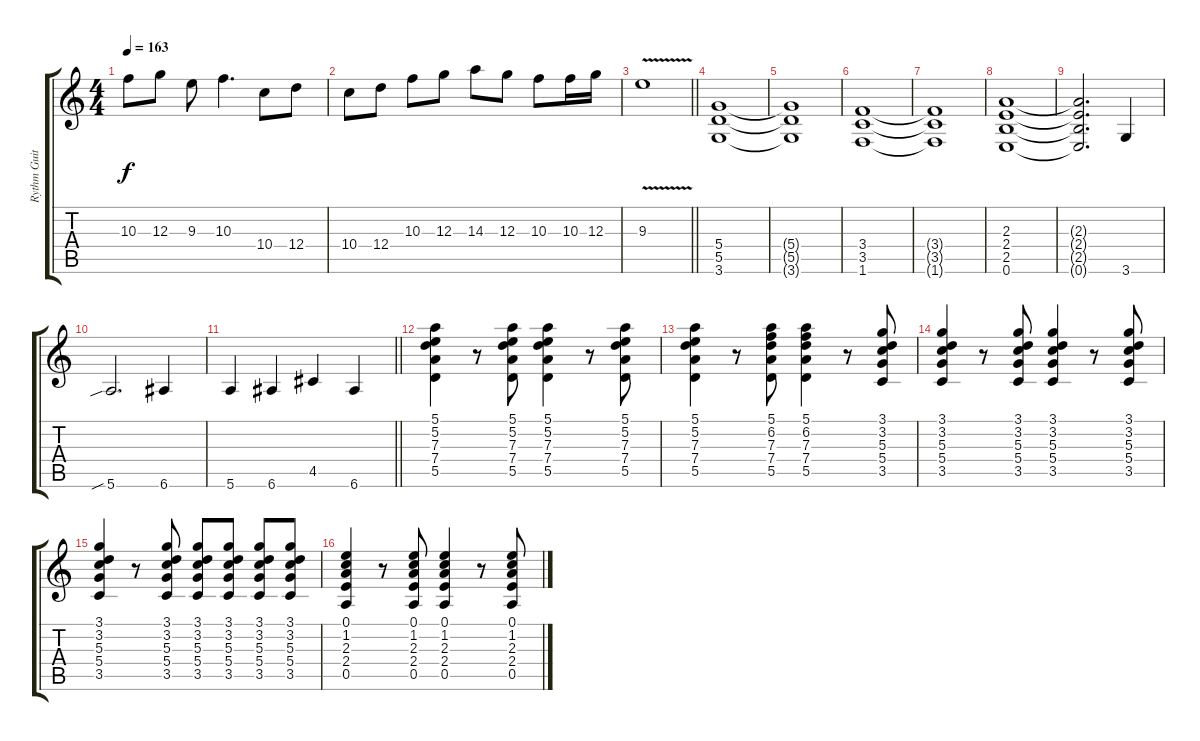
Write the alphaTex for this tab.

\track ("Rythm Guitar" "Rythm Guit") {instrument overdrivenguitar}
\staff {score tabs}
\tuning (E4 B3 G3 D3 A2 E2) {hide}
\ts (4 4)
\tempo 163
\clef g2
\ks c
10.3.8{dy f} 12.3.8 9.3.8 10.3.4{d} 10.4.8 12.4.8 |
10.4.8 12.4.8 10.3.8 12.3.8 14.3.8 12.3.8 10.3.8 10.3.16 12.3.16 |
\barLineRight lightlight
9.3{v}.1 |
(5.4 5.5 3.6).1 |
(5.4{t} 5.5{t} 3.6{t}).1 |
(3.4 3.5 1.6).1 |
(3.4{t} 3.5{t} 1.6{t}).1 |
(2.3 2.4 2.5 0.6).1 |
(2.3{t} 2.4{t} 2.5{t} 0.6{t}).2{d} 3.6.4 |
5.6{sib}.2{d} 6.6.4 |
\barLineRight lightlight
5.6.4 6.6.4 4.5.4 6.6.4 |
(5.1 5.2 7.3 7.4 5.5).4 r.8 (5.1 5.2 7.3 7.4 5.5).8 (5.1 5.2 7.3 7.4 5.5).4 r.8 (5.1 5.2 7.3 7.4 5.5).8 |
(5.1 5.2 7.3 7.4 5.5).4 r.8 (5.1 6.2 7.3 7.4 5.5).8 (5.1 6.2 7.3 7.4 5.5).4 r.8 (3.1 3.2 5.3 5.4 3.5).8 |
(3.1 3.2 5.3 5.4 3.5).4 r.8 (3.1 3.2 5.3 5.4 3.5).8 (3.1 3.2 5.3 5.4 3.5).4 r.8 (3.1 3.2 5.3 5.4 3.5).8 |
(3.1 3.2 5.3 5.4 3.5).4 r.8 (3.1 3.2 5.3 5.4 3.5).8 (3.1 3.2 5.3 5.4 3.5).8 (3.1 3.2 5.3 5.4 3.5).8 (3.1 3.2 5.3 5.4 3.5).8 (3.1 3.2 5.3 5.4 3.5).8 |
(0.1 1.2 2.3 2.4 0.5).4 r.8 (0.1 1.2 2.3 2.4 0.5).8 (0.1 1.2 2.3 2.4 0.5).4 r.8 (0.1 1.2 2.3 2.4 0.5).8
